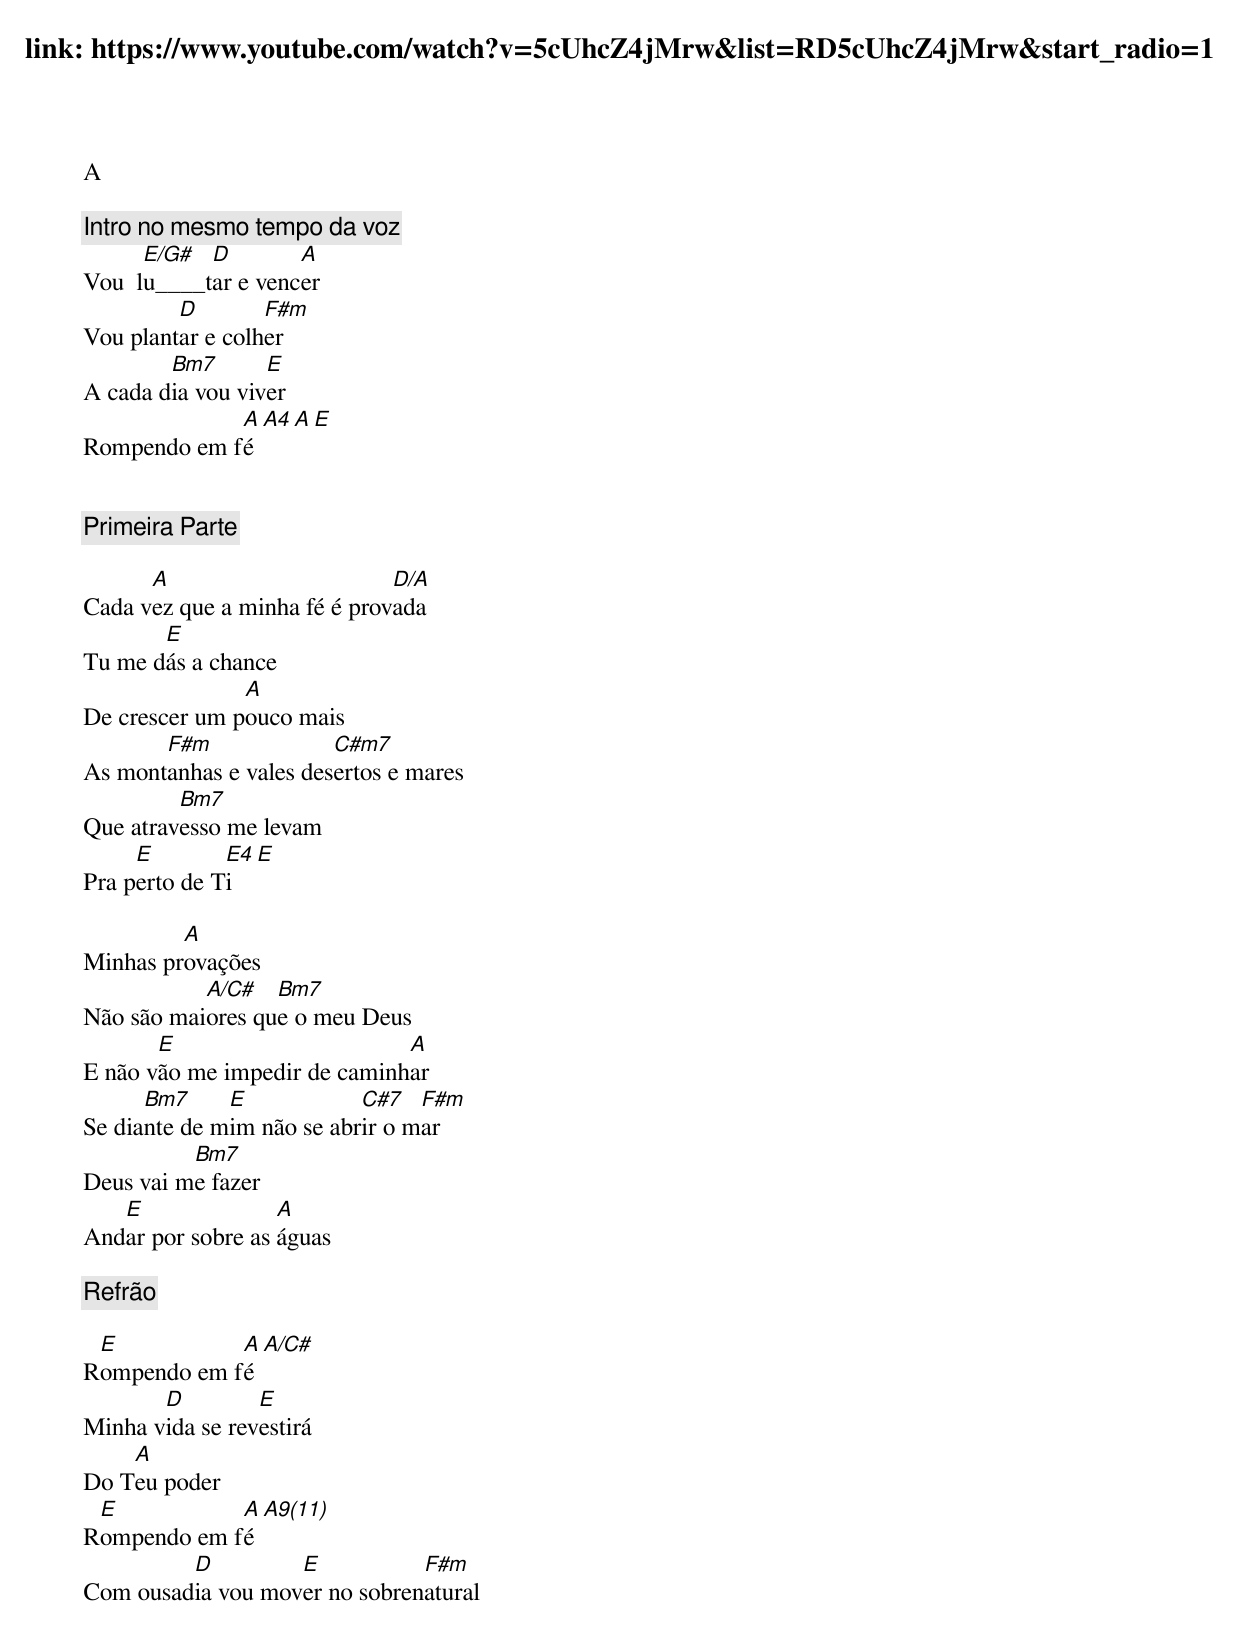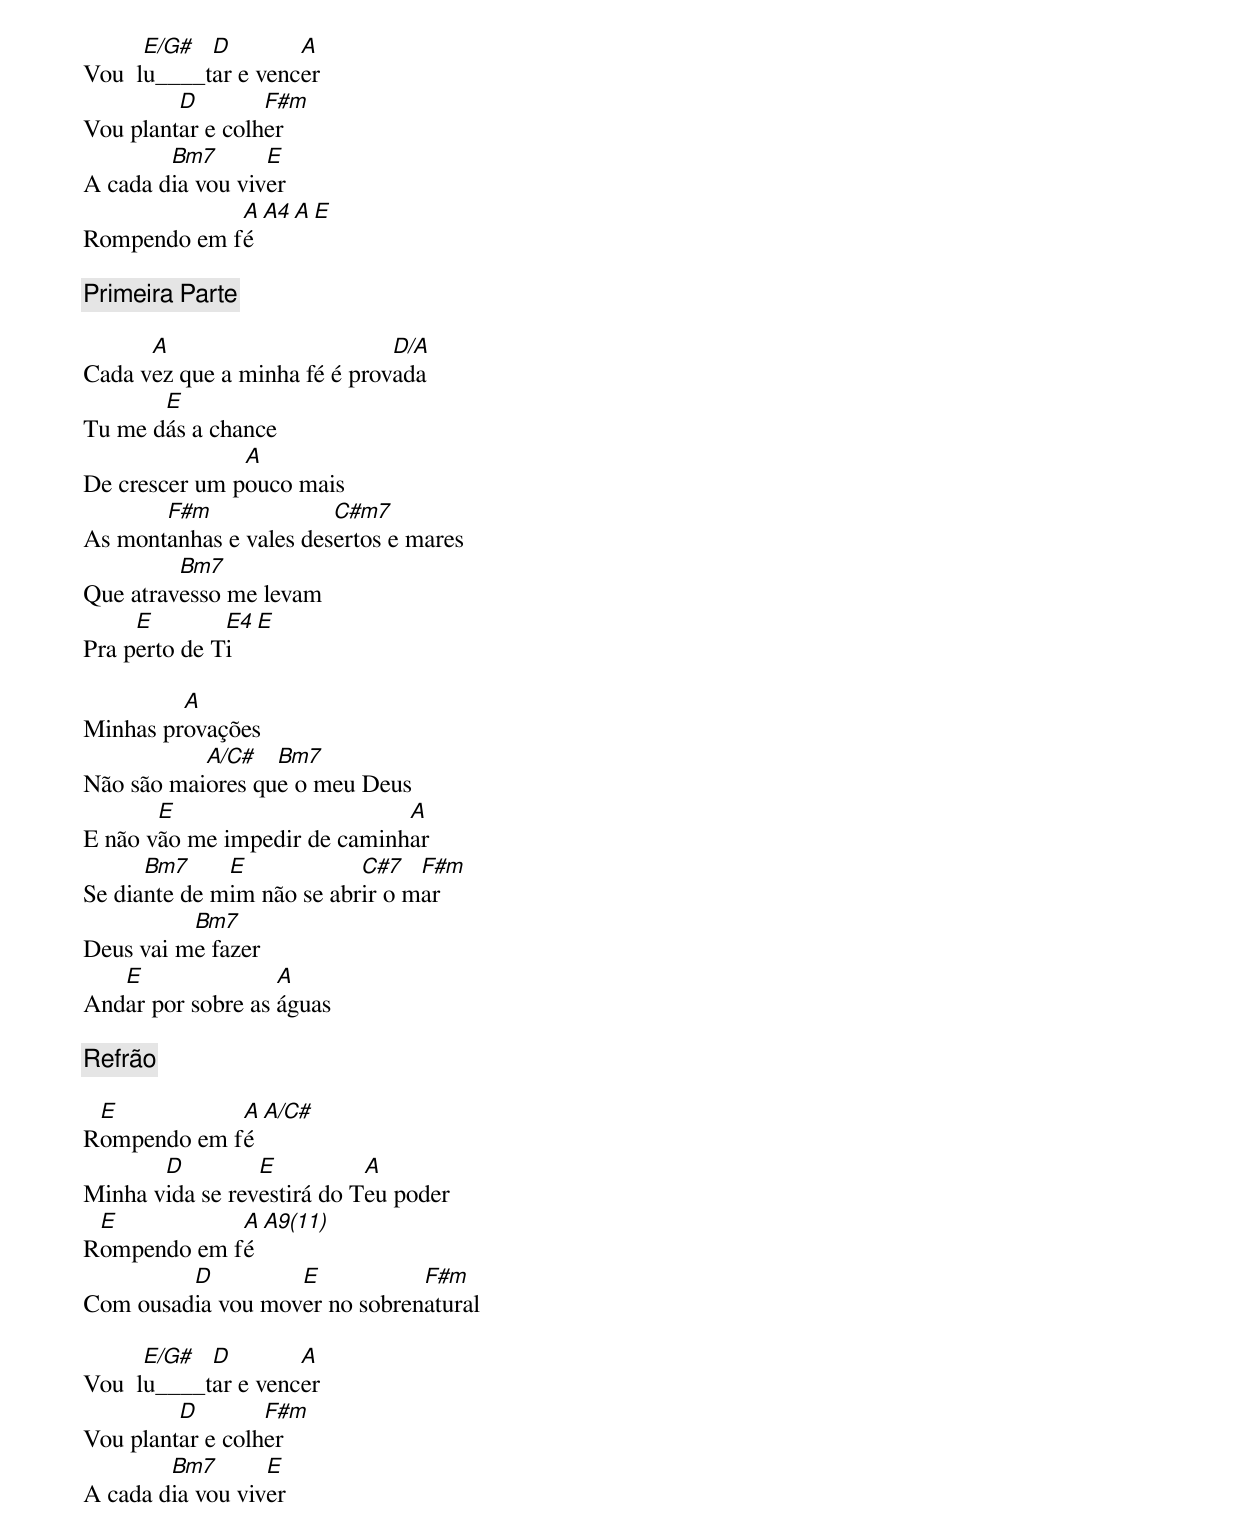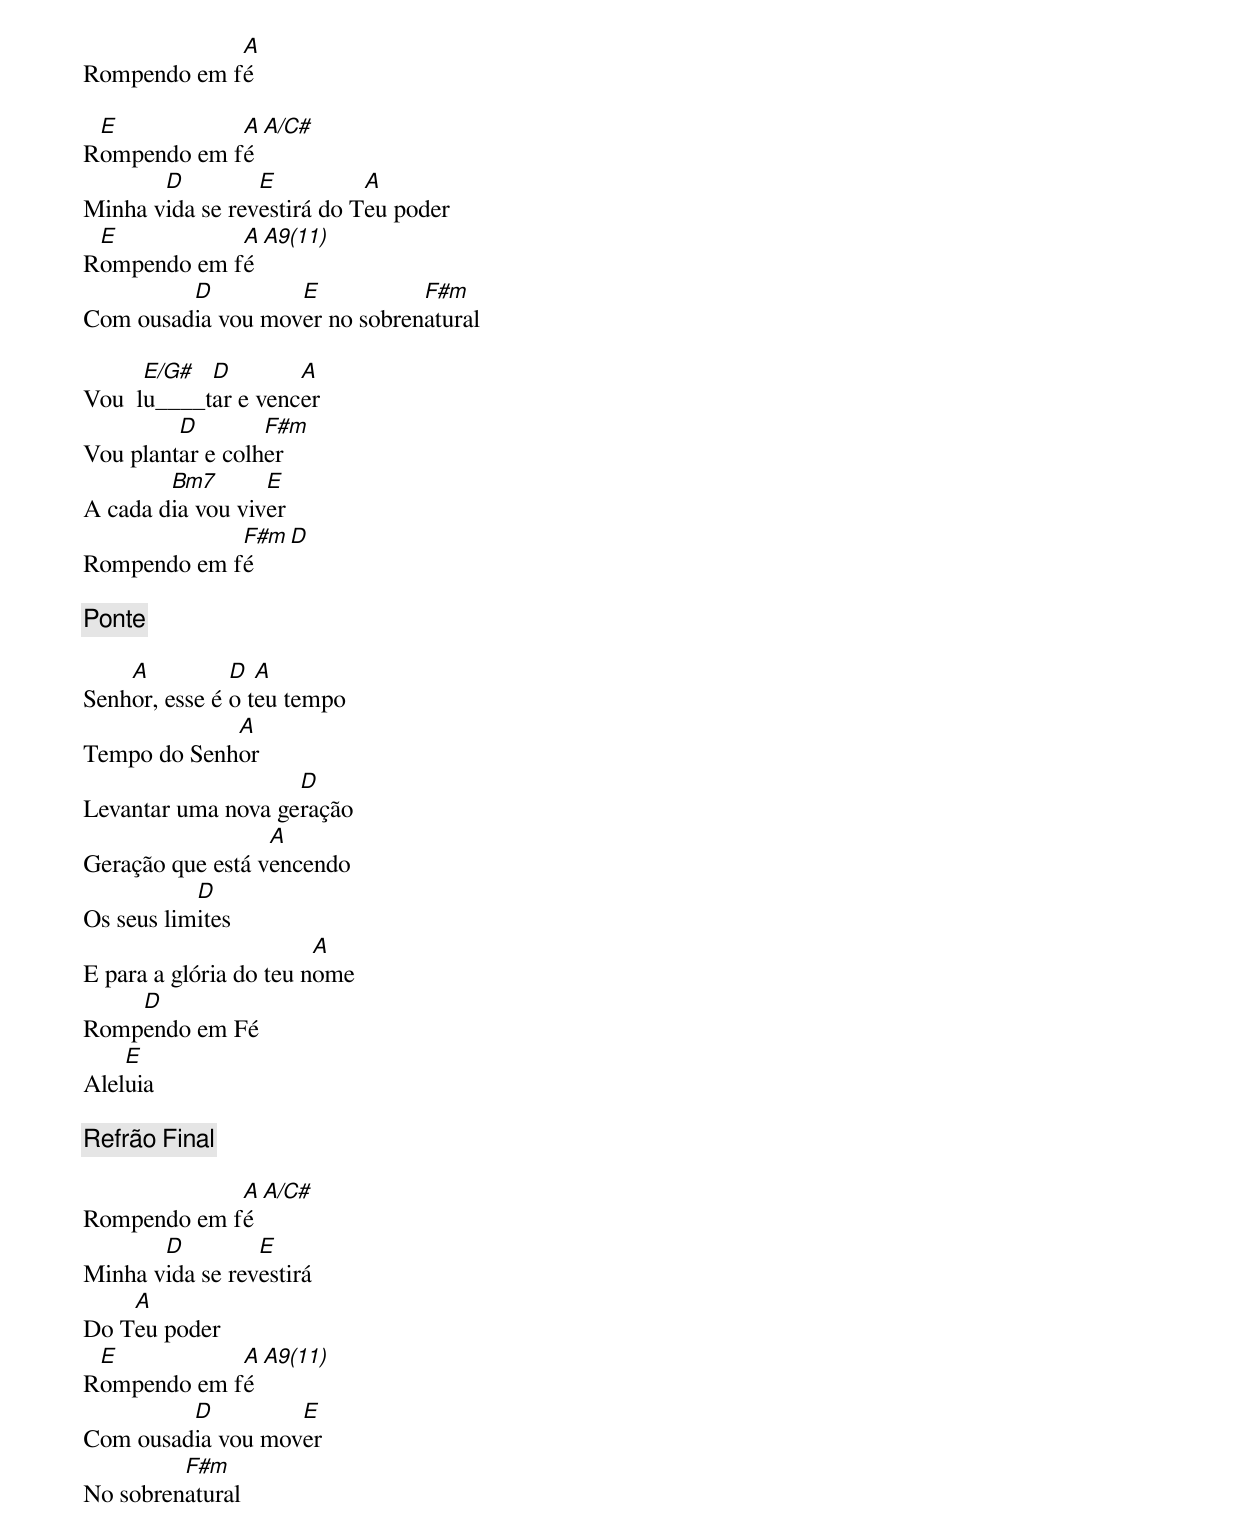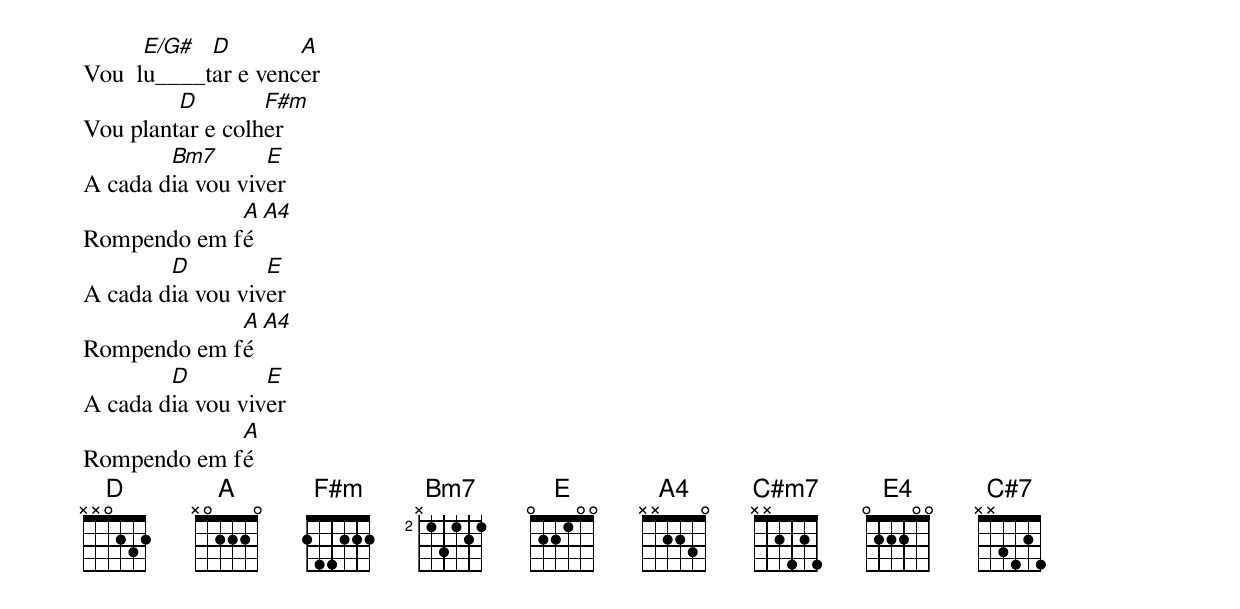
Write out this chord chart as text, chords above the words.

link: https://www.youtube.com/watch?v=5cUhcZ4jMrw&list=RD5cUhcZ4jMrw&start_radio=1
A

[Intro] no mesmo tempo da voz
      E/G#  D        A
Vou  lu____tar e vencer
         D        F#m
Vou plantar e colher
        Bm7       E
A cada dia vou viver
             A  A4  A  E
Rompendo em fé


[Primeira Parte]

      A                       D/A
Cada vez que a minha fé é provada
       E
Tu me dás a chance
               A
De crescer um pouco mais
       F#m              C#m7
As montanhas e vales desertos e mares
         Bm7
Que atravesso me levam
     E        E4  E
Pra perto de Ti

         A
Minhas provações
           A/C#   Bm7
Não são maiores que o meu Deus
       E                      A
E não vão me impedir de caminhar
      Bm7     E            C#7   F#m
Se diante de mim não se abrir o mar
          Bm7
Deus vai me fazer
   E               A
Andar por sobre as águas

[Refrão]

 E           A  A/C#
Rompendo em fé
       D         E
Minha vida se revestirá
    A
Do Teu poder
 E           A  A9(11)
Rompendo em fé
         D         E           F#m
Com ousadia vou mover no sobrenatural

      E/G#  D        A
Vou  lu____tar e vencer
         D        F#m
Vou plantar e colher
        Bm7       E
A cada dia vou viver
             A  A4  A  E
Rompendo em fé

[Primeira Parte]

      A                       D/A
Cada vez que a minha fé é provada
       E
Tu me dás a chance
               A
De crescer um pouco mais
       F#m              C#m7
As montanhas e vales desertos e mares
         Bm7
Que atravesso me levam
     E        E4  E
Pra perto de Ti

         A
Minhas provações
           A/C#   Bm7
Não são maiores que o meu Deus
       E                      A
E não vão me impedir de caminhar
      Bm7     E            C#7   F#m
Se diante de mim não se abrir o mar
          Bm7
Deus vai me fazer
   E               A
Andar por sobre as águas

[Refrão]

 E           A  A/C#
Rompendo em fé
       D         E          A
Minha vida se revestirá do Teu poder
 E           A  A9(11)
Rompendo em fé
         D         E           F#m
Com ousadia vou mover no sobrenatural

      E/G#  D        A
Vou  lu____tar e vencer
         D        F#m
Vou plantar e colher
        Bm7       E
A cada dia vou viver
             A
Rompendo em fé

 E           A  A/C#
Rompendo em fé
       D         E          A
Minha vida se revestirá do Teu poder
 E           A  A9(11)
Rompendo em fé
         D         E           F#m
Com ousadia vou mover no sobrenatural

      E/G#  D        A
Vou  lu____tar e vencer
         D        F#m
Vou plantar e colher
        Bm7       E
A cada dia vou viver
             F#m  D
Rompendo em fé

[Ponte]

    A          D  A
Senhor, esse é o teu tempo
             A
Tempo do Senhor
                    D
Levantar uma nova geração
                  A
Geração que está vencendo
           D
Os seus limites
                        A
E para a glória do teu nome
    D
Rompendo em Fé
    E
Aleluia

[Refrão Final]

             A  A/C#
Rompendo em fé
       D         E
Minha vida se revestirá
    A
Do Teu poder
 E           A  A9(11)
Rompendo em fé
         D         E
Com ousadia vou mover
         F#m
No sobrenatural

      E/G#  D        A
Vou  lu____tar e vencer
         D        F#m
Vou plantar e colher
        Bm7       E
A cada dia vou viver
             A  A4
Rompendo em fé
        D         E
A cada dia vou viver
             A  A4
Rompendo em fé
        D         E
A cada dia vou viver
             A
Rompendo em fé
